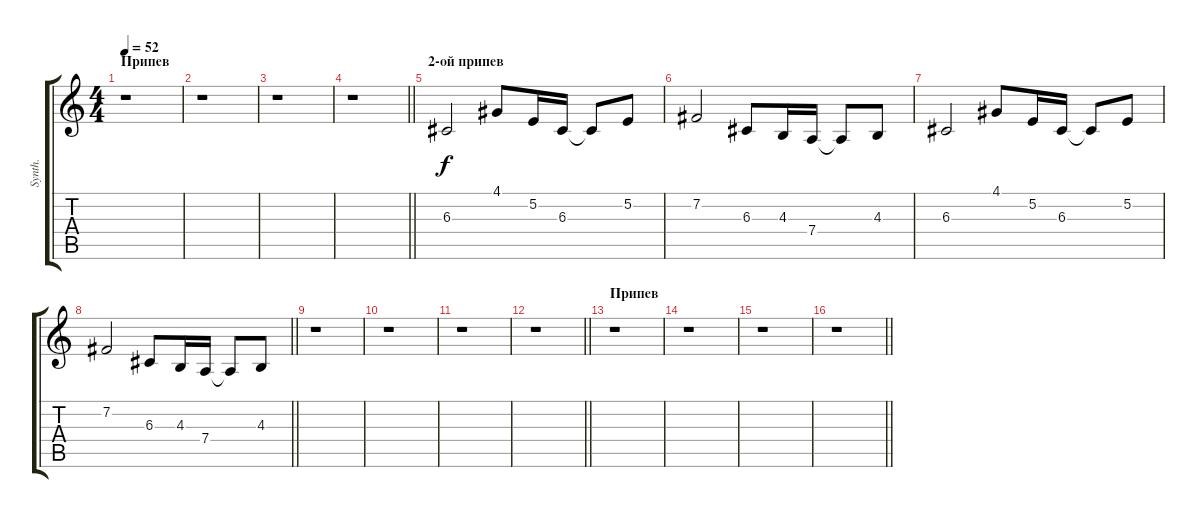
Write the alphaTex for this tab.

\track ("Synth." "Synth.") {instrument synthstrings1}
\staff {score tabs}
\tuning (E4 B3 G3 D3 A2 E2) {hide}
\ts (4 4)
\section ("" "Припев")
\tempo 52
\clef g2
\ks c
r.1{dy f} |
r.1 |
r.1 |
\barLineRight lightlight
r.1 |
\section ("" "2-ой припев")
6.3.2 4.1.8 5.2.16 6.3.16 6.3{t}.8 5.2.8 |
7.2.2 6.3.8 4.3.16 7.4.16 7.4{t}.8 4.3.8 |
6.3.2 4.1.8 5.2.16 6.3.16 6.3{t}.8 5.2.8 |
\barLineRight lightlight
7.2.2 6.3.8 4.3.16 7.4.16 7.4{t}.8 4.3.8 |
r.1 |
r.1 |
r.1 |
\barLineRight lightlight
r.1 |
\section ("" "Припев")
r.1 |
r.1 |
r.1 |
\barLineRight lightlight
r.1
